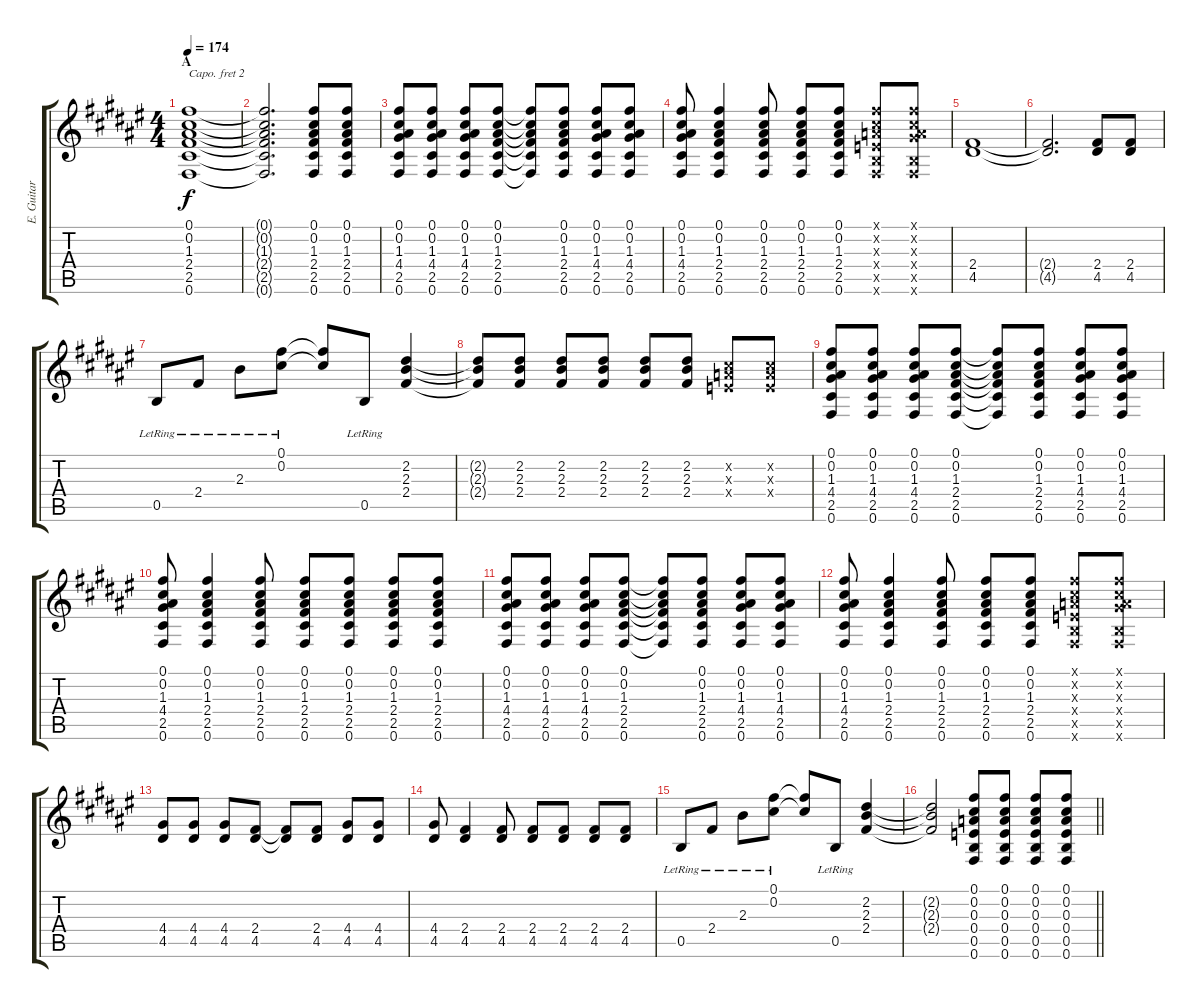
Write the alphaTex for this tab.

\track ("E. Guitar I" "E. Guitar ") {instrument overdrivenguitar}
\staff {score tabs}
\capo 2
\tuning (E4 B3 G3 D3 A2 E2) {hide}
\ts (4 4)
\section ("" "A")
\tempo 174
\clef g2
\ks f#
(0.1 0.2 1.3 2.4 2.5 0.6).1{dy f} |
(0.1{t} 0.2{t} 1.3{t} 2.4{t} 2.5{t} 0.6{t}).2{d} (0.1 0.2 1.3 2.4 2.5 0.6).8 (0.1 0.2 1.3 2.4 2.5 0.6).8 |
(0.1 0.2 1.3 4.4 2.5 0.6).8 (0.1 0.2 1.3 4.4 2.5 0.6).8 (0.1 0.2 1.3 4.4 2.5 0.6).8 (0.1 0.2 1.3 2.4 2.5 0.6).8 (0.1{t} 0.2{t} 1.3{t} 2.4{t} 2.5{t} 0.6{t}).8 (0.1 0.2 1.3 2.4 2.5 0.6).8 (0.1 0.2 1.3 4.4 2.5 0.6).8 (0.1 0.2 1.3 4.4 2.5 0.6).8 |
(0.1 0.2 1.3 4.4 2.5 0.6).8 (0.1 0.2 1.3 2.4 2.5 0.6).4 (0.1 0.2 1.3 2.4 2.5 0.6).8 (0.1 0.2 1.3 2.4 2.5 0.6).8 (0.1 0.2 1.3 2.4 2.5 0.6).8 (0.1{x} 0.2{x} 0.3{x} 0.4{x} 0.5{x} 0.6{x}).8 (0.1{x} 0.2{x} 0.3{x} 4.4{x} 0.5{x} 0.6{x}).8 |
(2.4 4.5).1 |
(2.4{t} 4.5{t}).2{d} (2.4 4.5).8 (2.4 4.5).8 |
0.5{lr}.8 2.4{lr}.8 2.3{lr}.8 (0.1{lr} 0.2{lr}).8 (0.1{t} 0.2{t}).8 0.5{lr}.8 (2.2 2.3 2.4).4 |
(2.2{t} 2.3{t} 2.4{t}).8 (2.2 2.3 2.4).8 (2.2 2.3 2.4).8 (2.2 2.3 2.4).8 (2.2 2.3 2.4).8 (2.2 2.3 2.4).8 (0.2{x} 0.3{x} 0.4{x}).8 (0.2{x} 0.3{x} 0.4{x}).8 |
(0.1 0.2 1.3 4.4 2.5 0.6).8 (0.1 0.2 1.3 4.4 2.5 0.6).8 (0.1 0.2 1.3 4.4 2.5 0.6).8 (0.1 0.2 1.3 2.4 2.5 0.6).8 (0.1{t} 0.2{t} 1.3{t} 2.4{t} 2.5{t} 0.6{t}).8 (0.1 0.2 1.3 2.4 2.5 0.6).8 (0.1 0.2 1.3 4.4 2.5 0.6).8 (0.1 0.2 1.3 4.4 2.5 0.6).8 |
(0.1 0.2 1.3 4.4 2.5 0.6).8 (0.1 0.2 1.3 2.4 2.5 0.6).4 (0.1 0.2 1.3 2.4 2.5 0.6).8 (0.1 0.2 1.3 2.4 2.5 0.6).8 (0.1 0.2 1.3 2.4 2.5 0.6).8 (0.1 0.2 1.3 2.4 2.5 0.6).8 (0.1 0.2 1.3 2.4 2.5 0.6).8 |
(0.1 0.2 1.3 4.4 2.5 0.6).8 (0.1 0.2 1.3 4.4 2.5 0.6).8 (0.1 0.2 1.3 4.4 2.5 0.6).8 (0.1 0.2 1.3 2.4 2.5 0.6).8 (0.1{t} 0.2{t} 1.3{t} 2.4{t} 2.5{t} 0.6{t}).8 (0.1 0.2 1.3 2.4 2.5 0.6).8 (0.1 0.2 1.3 4.4 2.5 0.6).8 (0.1 0.2 1.3 4.4 2.5 0.6).8 |
(0.1 0.2 1.3 4.4 2.5 0.6).8 (0.1 0.2 1.3 2.4 2.5 0.6).4 (0.1 0.2 1.3 2.4 2.5 0.6).8 (0.1 0.2 1.3 2.4 2.5 0.6).8 (0.1 0.2 1.3 2.4 2.5 0.6).8 (0.1{x} 0.2{x} 0.3{x} 0.4{x} 0.5{x} 0.6{x}).8 (0.1{x} 0.2{x} 0.3{x} 4.4{x} 0.5{x} 0.6{x}).8 |
(4.4 4.5).8 (4.4 4.5).8 (4.4 4.5).8 (2.4 4.5).8 (2.4{t} 4.5{t}).8 (2.4 4.5).8 (4.4 4.5).8 (4.4 4.5).8 |
(4.4 4.5).8 (2.4 4.5).4 (2.4 4.5).8 (2.4 4.5).8 (2.4 4.5).8 (2.4 4.5).8 (2.4 4.5).8 |
0.5{lr}.8 2.4{lr}.8 2.3{lr}.8 (0.1{lr} 0.2{lr}).8 (0.1{t} 0.2{t}).8 0.5{lr}.8 (2.2 2.3 2.4).4 |
\barLineRight lightlight
(2.2{t} 2.3{t} 2.4{t}).2 (0.1 0.2 0.3 0.4 0.5 0.6).8 (0.1 0.2 0.3 0.4 0.5 0.6).8 (0.1 0.2 0.3 0.4 0.5 0.6).8 (0.1 0.2 0.3 0.4 0.5 0.6).8
